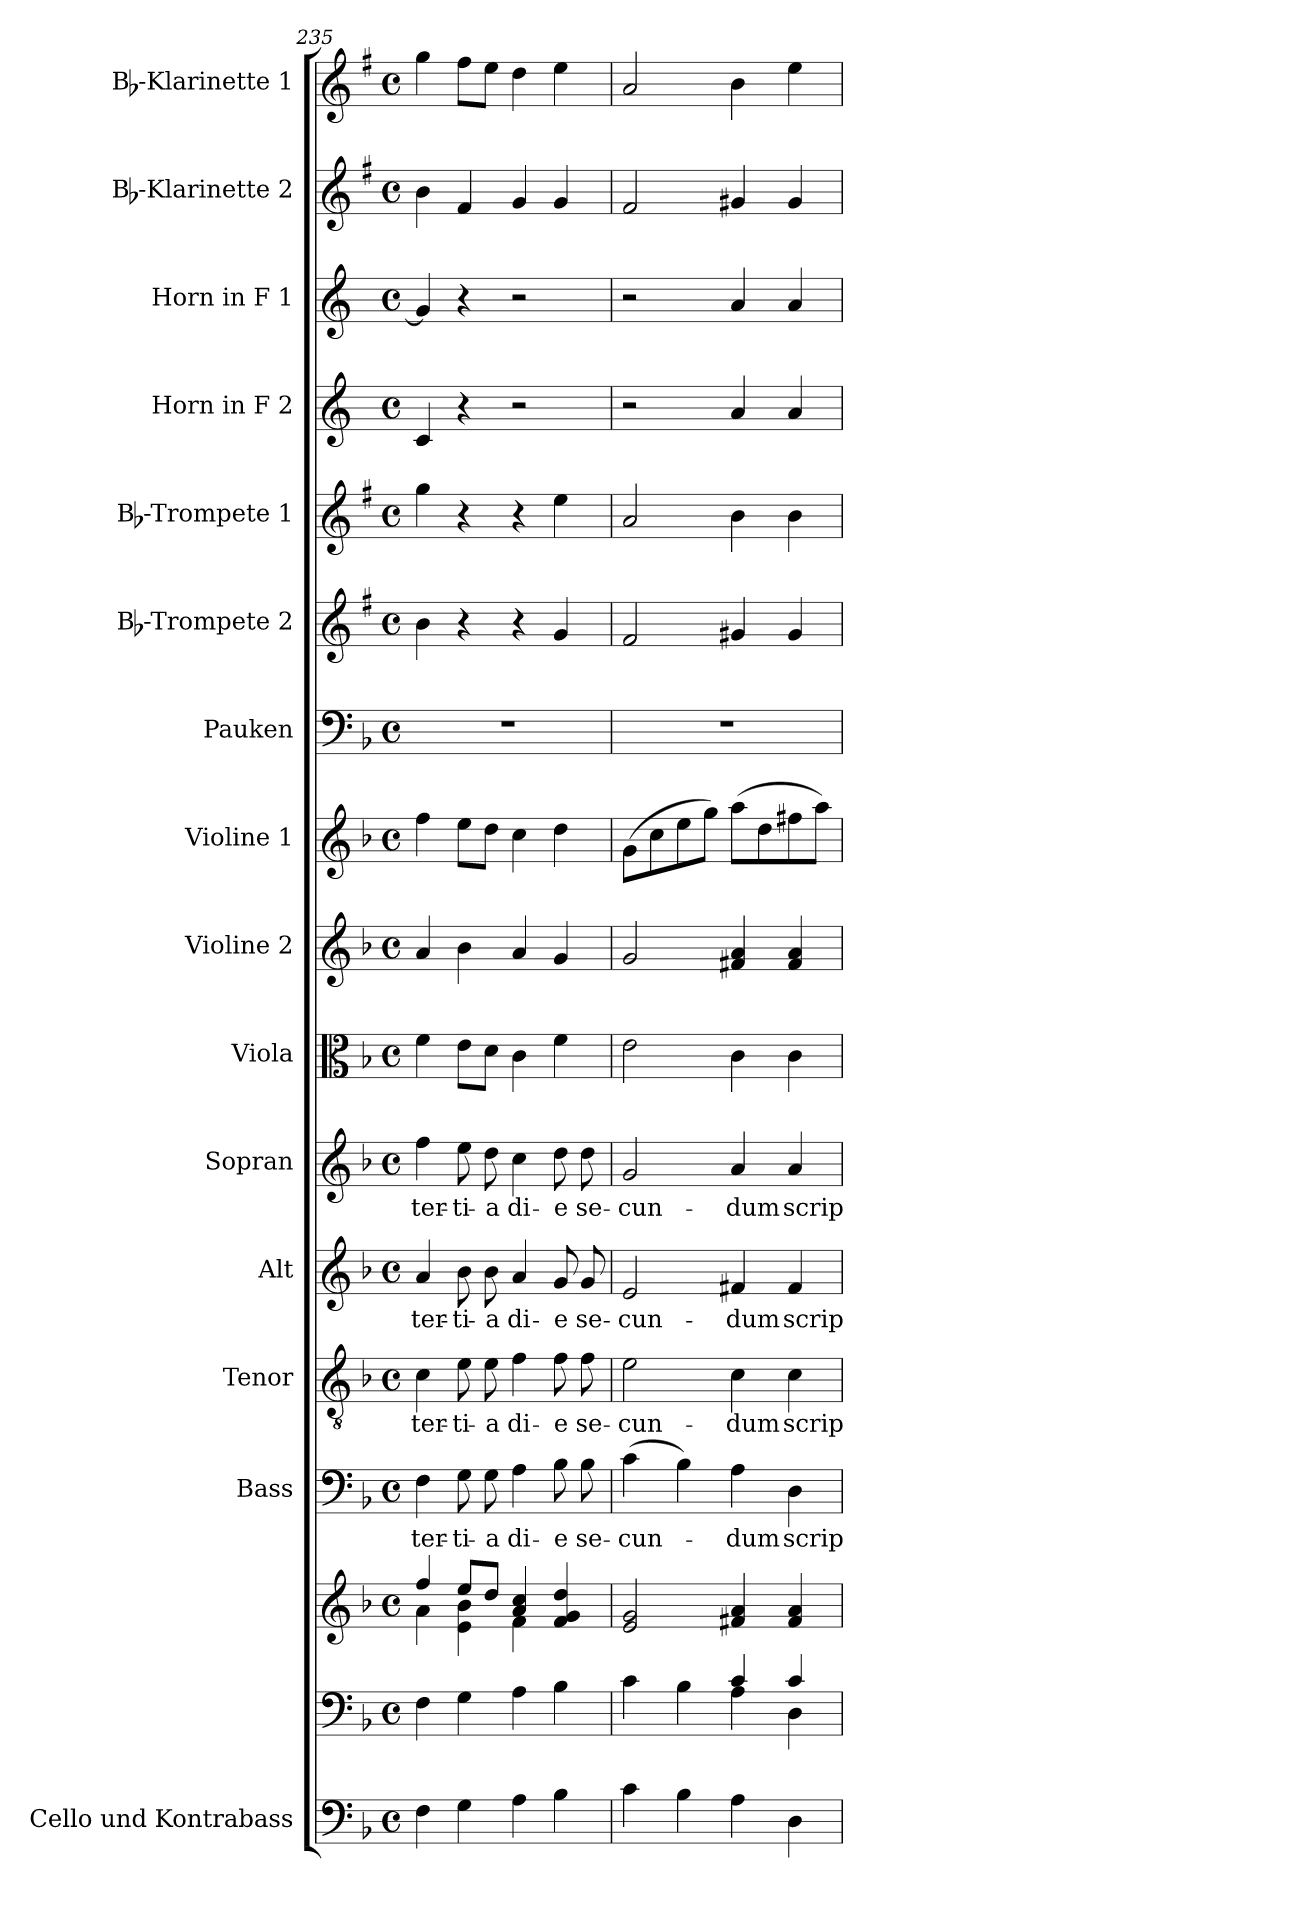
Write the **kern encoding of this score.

**kern	**kern	**kern	**kern	**text	**kern	**text	**kern	**text	**kern	**text	**kern	**kern	**kern	**kern	**kern	**kern	**kern	**kern	**kern	**kern
*part16	*part15	*part15	*part14	*part14	*part13	*part13	*part12	*part12	*part11	*part11	*part10	*part9	*part8	*part7	*part6	*part5	*part4	*part3	*part2	*part1
*staff17	*staff16	*staff15	*staff14	*staff14	*staff13	*staff13	*staff12	*staff12	*staff11	*staff11	*staff10	*staff9	*staff8	*staff7	*staff6	*staff5	*staff4	*staff3	*staff2	*staff1
*I"Cello und Kontrabass	*	*	*I"Bass	*	*I"Tenor	*	*I"Alt	*	*I"Sopran	*	*I"Viola	*I"Violine 2	*I"Violine 1	*I"Pauken	*I"Bb-Trompete 2	*I"Bb-Trompete 1	*I"Horn in F 2	*I"Horn in F 1	*I"Bb-Klarinette 2	*I"Bb-Klarinette 1
*I'Kb.	*	*	*I'B.	*	*I'T.	*	*I'A.	*	*I'S.	*	*I'Vla.	*I'Vl. 2	*I'Vl. 1	*I'Pk.	*I'Bb Trp. 2	*I'Bb Trp. 1	*	*	*I'Bb Kl. 2	*I'Bb Kl. 1
*clefF4	*clefF4	*clefG2	*clefF4	*	*clefGv2	*	*clefG2	*	*clefG2	*	*clefC3	*clefG2	*clefG2	*clefF4	*clefG2	*clefG2	*clefG2	*clefG2	*clefG2	*clefG2
*ITrd7c12	*	*	*	*	*	*	*	*	*	*	*	*	*	*	*ITrd1c2	*ITrd1c2	*ITrd4c7	*ITrd4c7	*ITrd1c2	*ITrd1c2
*k[b-]	*k[b-]	*k[b-]	*k[b-]	*	*k[b-]	*	*k[b-]	*	*k[b-]	*	*k[b-]	*k[b-]	*k[b-]	*k[b-]	*k[b-]	*k[b-]	*k[b-]	*k[b-]	*k[b-]	*k[b-]
*F:	*F:	*F:	*F:	*	*F:	*	*F:	*	*F:	*	*F:	*F:	*F:	*F:	*F:	*F:	*F:	*F:	*F:	*F:
*M4/4	*M4/4	*M4/4	*M4/4	*	*M4/4	*	*M4/4	*	*M4/4	*	*M4/4	*M4/4	*M4/4	*M4/4	*M4/4	*M4/4	*M4/4	*M4/4	*M4/4	*M4/4
*met(c)	*met(c)	*met(c)	*met(c)	*	*met(c)	*	*met(c)	*	*met(c)	*	*met(c)	*met(c)	*met(c)	*met(c)	*met(c)	*met(c)	*met(c)	*met(c)	*met(c)	*met(c)
=235	=235	=235	=235	=235	=235	=235	=235	=235	=235	=235	=235	=235	=235	=235	=235	=235	=235	=235	=235	=235
*	*	*^	*	*	*	*	*	*	*	*	*	*	*	*	*	*	*	*	*	*
!	!	!	!	!	!LO:LY:b	!	!LO:LY:b	!	!LO:LY:b	!	!LO:LY:b	!	!	!	!	!	!	!	!	!	!
4FF\	4F\	4ff/	4a\	4F\	ter-	4c\	ter-	4a/	ter-	4ff\	ter-	4f\	4a/	4ff\	1r	4a\	4ff\	4F/	4c/]	4a\	4ff\
!	!	!	!	!	!LO:LY:b	!	!LO:LY:b	!	!LO:LY:b	!	!LO:LY:b	!	!	!	!	!	!	!	!	!	!
4GG\	4G\	8ee/L	4e\ 4b-\	8G\	-ti-	8e\	-ti-	8b-\	-ti-	8ee\	-ti-	8e\L	4b-\	8ee\L	.	4r	4r	4r	4r	4e/	8ee\L
!	!	!	!	!	!LO:LY:b	!	!LO:LY:b	!	!LO:LY:b	!	!LO:LY:b	!	!	!	!	!	!	!	!	!	!
.	.	8dd/J	.	8G\	-a	8e\	-a	8b-\	-a	8dd\	-a	8d\J	.	8dd\J	.	.	.	.	.	.	8dd\J
!	!	!	!	!	!LO:LY:b	!	!LO:LY:b	!	!LO:LY:b	!	!LO:LY:b	!	!	!	!	!	!	!	!	!	!
4AA\	4A\	4a/ 4cc/	4f\	4A\	di-	4f\	di-	4a/	di-	4cc\	di-	4c\	4a/	4cc\	.	4r	4r	2r	2r	4f/	4cc\
!	!	!	!	!	!LO:LY:b	!	!LO:LY:b	!	!LO:LY:b	!	!LO:LY:b	!	!	!	!	!	!	!	!	!	!
4BB-\	4B-\	4f/ 4g/ 4dd/	4ryy	8B-\	-e	8f\	-e	8g/	-e	8dd\	-e	4f\	4g/	4dd\	.	4f/	4dd\	.	.	4f/	4dd\
!	!	!	!	!	!LO:LY:b	!	!LO:LY:b	!	!LO:LY:b	!	!LO:LY:b	!	!	!	!	!	!	!	!	!	!
.	.	.	.	8B-\	se-	8f\	se-	8g/	se-	8dd\	se-	.	.	.	.	.	.	.	.	.	.
*	*	*v	*v	*	*	*	*	*	*	*	*	*	*	*	*	*	*	*	*	*	*
=236	=236	=236	=236	=236	=236	=236	=236	=236	=236	=236	=236	=236	=236	=236	=236	=236	=236	=236	=236	=236
*	*^	*	*	*	*	*	*	*	*	*	*	*	*	*	*	*	*	*	*	*
!	!	!	!	!	!LO:LY:b	!	!LO:LY:b	!	!LO:LY:b	!	!LO:LY:b	!	!	!	!	!	!	!	!	!	!
4C\	2ryy	4c\	2e/ 2g/	(>4c\	-cun-	2e\	-cun-	2e/	-cun-	2g/	-cun-	2e\	2g/	(>8g\L	1r	2e/	2g/	2r	2r	2e/	2g/
.	.	.	.	.	.	.	.	.	.	.	.	.	.	8cc\	.	.	.	.	.	.	.
4BB-\	.	4B-\	.	4B-\)	.	.	.	.	.	.	.	.	.	8ee\	.	.	.	.	.	.	.
.	.	.	.	.	.	.	.	.	.	.	.	.	.	8gg\J)	.	.	.	.	.	.	.
!	!	!	!	!	!LO:LY:b	!	!LO:LY:b	!	!LO:LY:b	!	!LO:LY:b	!	!	!	!	!	!	!	!	!	!
4AA\	4c/	4A\	4f#X/ 4a/	4A\	-dum	4c\	-dum	4f#X/	-dum	4a/	-dum	4c\	4f#X/ 4a/	(>8aa\L	.	4f#X/	4a\	4d/	4d/	4f#X/	4a\
.	.	.	.	.	.	.	.	.	.	.	.	.	.	8dd\	.	.	.	.	.	.	.
!	!	!	!	!	!LO:LY:b	!	!LO:LY:b	!	!LO:LY:b	!	!LO:LY:b	!	!	!	!	!	!	!	!	!	!
4DD\	4c/	4D\	4f#/ 4a/	4D\	scrip-	4c\	scrip-	4f#/	scrip-	4a/	scrip-	4c\	4f#/ 4a/	8ff#X\	.	4f#/	4a\	4d/	4d/	4f#/	4dd\
.	.	.	.	.	.	.	.	.	.	.	.	.	.	8aa\J)	.	.	.	.	.	.	.
*	*v	*v	*	*	*	*	*	*	*	*	*	*	*	*	*	*	*	*	*	*	*
=	=	=	=	=	=	=	=	=	=	=	=	=	=	=	=	=	=	=	=	=
*-	*-	*-	*-	*-	*-	*-	*-	*-	*-	*-	*-	*-	*-	*-	*-	*-	*-	*-	*-	*-
